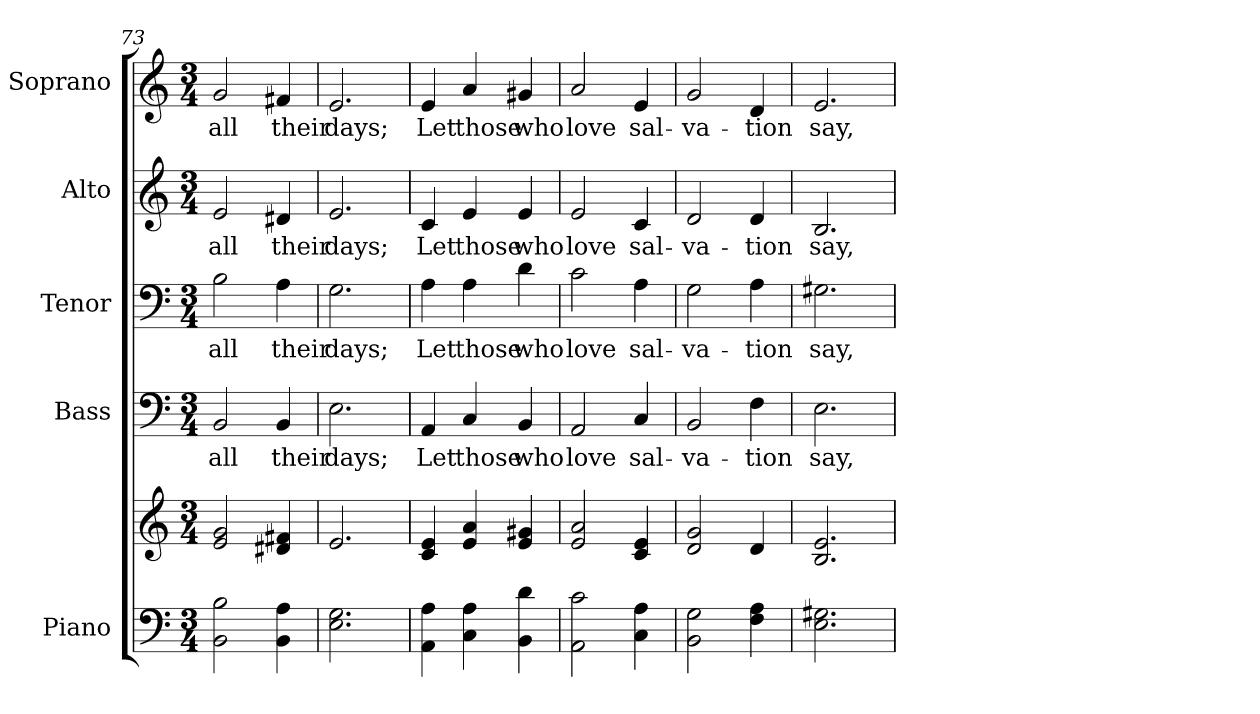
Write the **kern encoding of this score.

**kern	**kern	**kern	**text	**kern	**text	**kern	**text	**kern	**text
*part5	*part5	*part4	*part4	*part3	*part3	*part2	*part2	*part1	*part1
*staff6	*staff5	*staff4	*staff4	*staff3	*staff3	*staff2	*staff2	*staff1	*staff1
*I"Piano	*	*I"Bass	*	*I"Tenor	*	*I"Alto	*	*I"Soprano	*
*I'Pno.	*	*I'B.	*	*I'T.	*	*I'A.	*	*I'S.	*
!!LO:PB:g=z
*clefF4	*clefG2	*clefF4	*	*clefF4	*	*clefG2	*	*clefG2	*
*k[]	*k[]	*k[]	*	*k[]	*	*k[]	*	*k[]	*
*C:	*C:	*C:	*	*C:	*	*C:	*	*C:	*
*M3/4	*M3/4	*M3/4	*	*M3/4	*	*M3/4	*	*M3/4	*
=73	=73	=73	=73	=73	=73	=73	=73	=73	=73
!	!	!	!LO:LY:b:color=#000000	!	!	!	!	!	!
!	!	!	!	!	!LO:LY:b:color=#000000	!	!	!	!
!	!	!	!	!	!	!	!LO:LY:b:color=#000000	!	!
!	!	!	!	!	!	!	!	!	!LO:LY:b:color=#000000
2BBi\ 2Bi	2ei/ 2gi	2BBi/	all	2Bi\	all	2ei/	all	2gi/	all
!	!	!	!LO:LY:b:color=#000000	!	!	!	!	!	!
!	!	!	!	!	!LO:LY:b:color=#000000	!	!	!	!
!	!	!	!	!	!	!	!LO:LY:b:color=#000000	!	!
!	!	!	!	!	!	!	!	!	!LO:LY:b:color=#000000
4BBi\ 4Ai	4d#Xi/ 4f#Xi	4BBi/	their	4Ai\	their	4d#Xi/	their	4f#Xi/	their
=74	=74	=74	=74	=74	=74	=74	=74	=74	=74
!	!	!	!LO:LY:b:color=#000000	!	!	!	!	!	!
!	!	!	!	!	!LO:LY:b:color=#000000	!	!	!	!
!	!	!	!	!	!	!	!LO:LY:b:color=#000000	!	!
!	!	!	!	!	!	!	!	!	!LO:LY:b:color=#000000
2.Ei\ 2.Gi	2.ei/	2.Ei\	days;	2.Gi\	days;	2.ei/	days;	2.ei/	days;
=75	=75	=75	=75	=75	=75	=75	=75	=75	=75
!	!	!	!LO:LY:b:color=#000000	!	!	!	!	!	!
!	!	!	!	!	!LO:LY:b:color=#000000	!	!	!	!
!	!	!	!	!	!	!	!LO:LY:b:color=#000000	!	!
!	!	!	!	!	!	!	!	!	!LO:LY:b:color=#000000
4AAi\ 4Ai	4ci/ 4ei	4AAi/	Let	4Ai\	Let	4ci/	Let	4ei/	Let
!	!	!	!LO:LY:b:color=#000000	!	!	!	!	!	!
!	!	!	!	!	!LO:LY:b:color=#000000	!	!	!	!
!	!	!	!	!	!	!	!LO:LY:b:color=#000000	!	!
!	!	!	!	!	!	!	!	!	!LO:LY:b:color=#000000
4Ci\ 4Ai	4ei/ 4ai	4Ci/	those	4Ai\	those	4ei/	those	4ai/	those
!	!	!	!LO:LY:b:color=#000000	!	!	!	!	!	!
!	!	!	!	!	!LO:LY:b:color=#000000	!	!	!	!
!	!	!	!	!	!	!	!LO:LY:b:color=#000000	!	!
!	!	!	!	!	!	!	!	!	!LO:LY:b:color=#000000
4BBi\ 4di	4ei/ 4g#Xi	4BBi/	who	4di\	who	4ei/	who	4g#Xi/	who
=76	=76	=76	=76	=76	=76	=76	=76	=76	=76
!	!	!	!LO:LY:b:color=#000000	!	!	!	!	!	!
!	!	!	!	!	!LO:LY:b:color=#000000	!	!	!	!
!	!	!	!	!	!	!	!LO:LY:b:color=#000000	!	!
!	!	!	!	!	!	!	!	!	!LO:LY:b:color=#000000
2AAi\ 2ci	2ei/ 2ai	2AAi/	love	2ci\	love	2ei/	love	2ai/	love
!	!	!	!LO:LY:b:color=#000000	!	!	!	!	!	!
!	!	!	!	!	!LO:LY:b:color=#000000	!	!	!	!
!	!	!	!	!	!	!	!LO:LY:b:color=#000000	!	!
!	!	!	!	!	!	!	!	!	!LO:LY:b:color=#000000
4Ci\ 4Ai	4ci/ 4ei	4Ci/	sal-	4Ai\	sal-	4ci/	sal-	4ei/	sal-
=77	=77	=77	=77	=77	=77	=77	=77	=77	=77
!	!	!	!LO:LY:b:color=#000000	!	!	!	!	!	!
!	!	!	!	!	!LO:LY:b:color=#000000	!	!	!	!
!	!	!	!	!	!	!	!LO:LY:b:color=#000000	!	!
!	!	!	!	!	!	!	!	!	!LO:LY:b:color=#000000
2BBi\ 2Gi	2di/ 2gi	2BBi/	-va-	2Gi\	-va-	2di/	-va-	2gi/	-va-
!	!	!	!LO:LY:b:color=#000000	!	!	!	!	!	!
!	!	!	!	!	!LO:LY:b:color=#000000	!	!	!	!
!	!	!	!	!	!	!	!LO:LY:b:color=#000000	!	!
!	!	!	!	!	!	!	!	!	!LO:LY:b:color=#000000
4Fi\ 4Ai	4di/	4Fi\	-tion	4Ai\	-tion	4di/	-tion	4di/	-tion
=78	=78	=78	=78	=78	=78	=78	=78	=78	=78
!	!	!	!LO:LY:b:color=#000000	!	!	!	!	!	!
!	!	!	!	!	!LO:LY:b:color=#000000	!	!	!	!
!	!	!	!	!	!	!	!LO:LY:b:color=#000000	!	!
!	!	!	!	!	!	!	!	!	!LO:LY:b:color=#000000
2.Ei\ 2.G#Xi	2.Bi/ 2.ei	2.Ei\	say,	2.G#Xi\	say,	2.Bi/	say,	2.ei/	say,
=	=	=	=	=	=	=	=	=	=
*-	*-	*-	*-	*-	*-	*-	*-	*-	*-
